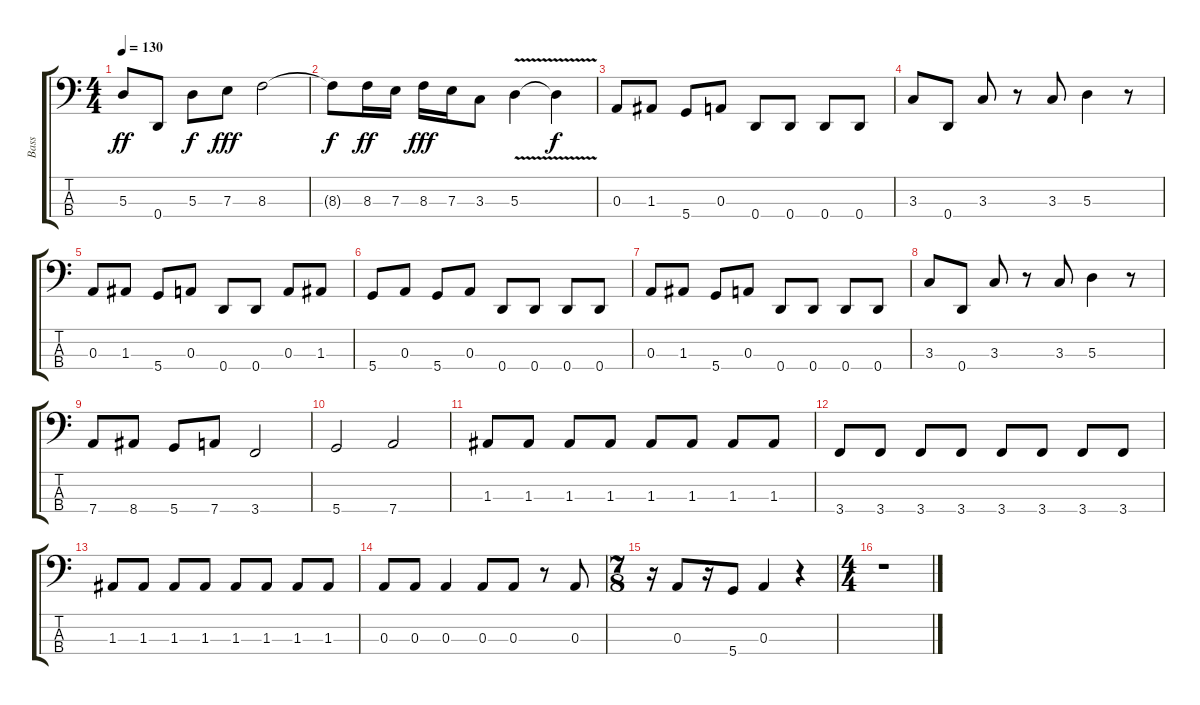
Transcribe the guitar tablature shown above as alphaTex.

\track ("Bass" "Bass") {instrument electricbassfinger}
\staff {score tabs}
\tuning (G2 D2 A1 D1) {hide}
\ts (4 4)
\tempo 130
\clef f4
\ks c
5.3.8{dy ff} 0.4.8 5.3.8{dy f} 7.3.8{dy fff} 8.3.2 |
8.3{t}.8{dy f} 8.3.16{dy ff} 7.3.16 8.3.16{dy fff} 7.3.16 3.3.8 5.3{v}.4 5.3{t}.4{dy f} |
0.3.8 1.3.8 5.4.8 0.3.8 0.4.8 0.4.8 0.4.8 0.4.8 |
3.3.8 0.4.8 3.3.8 r.8 3.3.8 5.3.4 r.8 |
0.3.8 1.3.8 5.4.8 0.3.8 0.4.8 0.4.8 0.3.8 1.3.8 |
5.4.8 0.3.8 5.4.8 0.3.8 0.4.8 0.4.8 0.4.8 0.4.8 |
0.3.8 1.3.8 5.4.8 0.3.8 0.4.8 0.4.8 0.4.8 0.4.8 |
3.3.8 0.4.8 3.3.8 r.8 3.3.8 5.3.4 r.8 |
7.4.8 8.4.8 5.4.8 7.4.8 3.4.2 |
5.4.2 7.4.2 |
1.3.8 1.3.8 1.3.8 1.3.8 1.3.8 1.3.8 1.3.8 1.3.8 |
3.4.8 3.4.8 3.4.8 3.4.8 3.4.8 3.4.8 3.4.8 3.4.8 |
1.3.8 1.3.8 1.3.8 1.3.8 1.3.8 1.3.8 1.3.8 1.3.8 |
0.3.8 0.3.8 0.3.4 0.3.8 0.3.8 r.8 0.3.8 |
\ts (7 8)
r.16 0.3.8 r.16 5.4.8 0.3.4 r.4 |
\ts (4 4)
r.1
